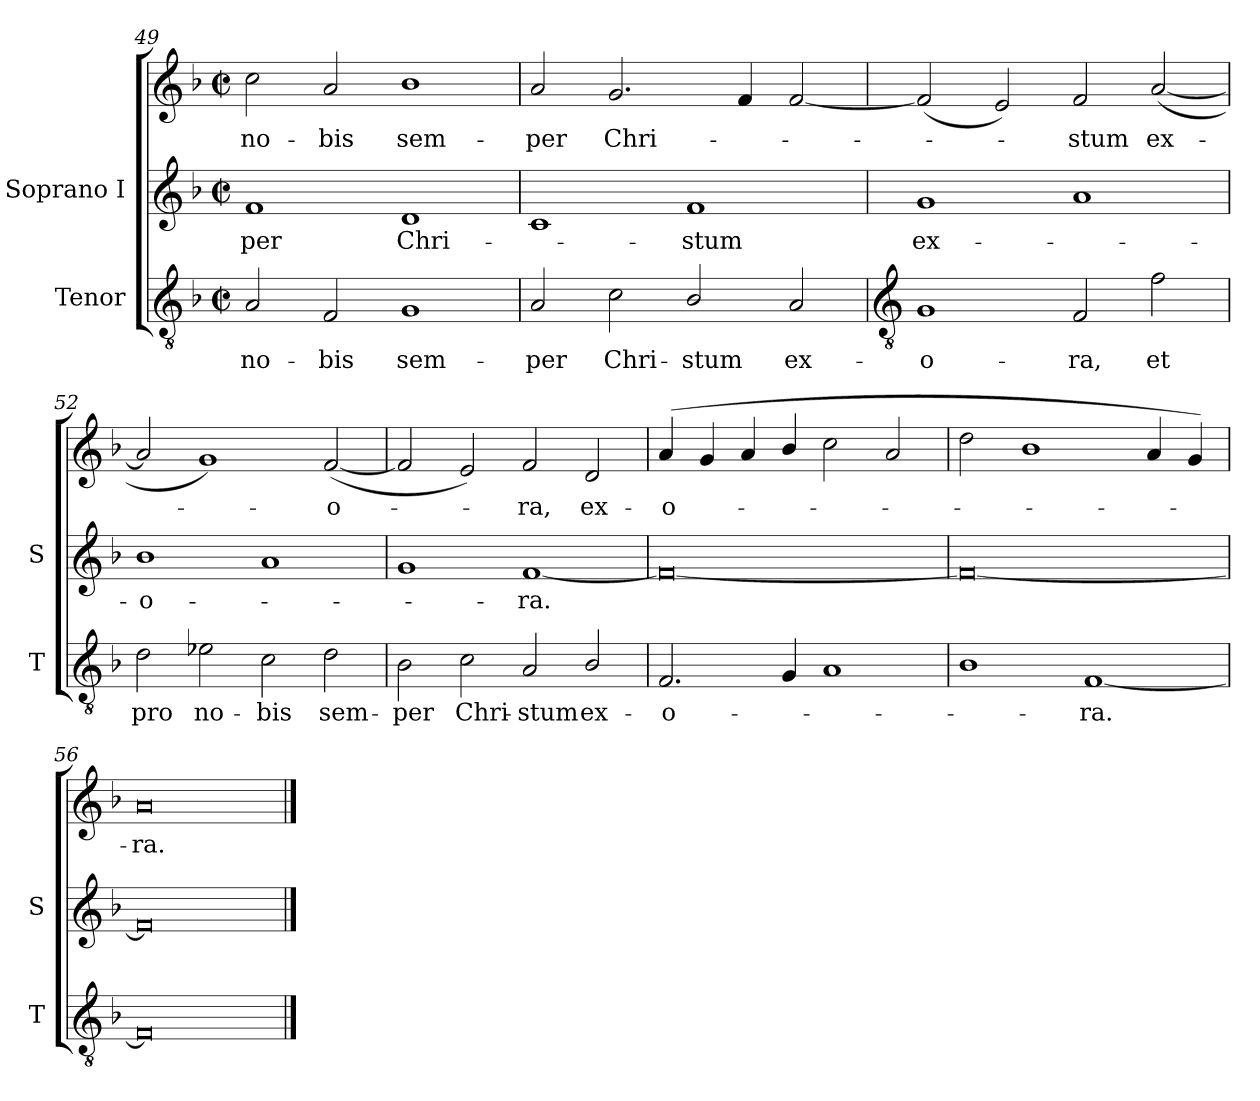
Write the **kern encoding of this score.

**kern	**text	**kern	**text	**kern	**text
*part2	*part2	*part1	*part1	*part1	*part1
*staff3	*staff3	*staff2	*staff2	*staff1	*staff1
*I"Tenor	*	*I"Soprano I	*	*	*
*I'T	*	*I'S	*	*	*
*clefGv2	*	*clefG2	*	*clefG2	*
*k[b-]	*	*k[b-]	*	*k[b-]	*
*F:	*	*F:	*	*F:	*
*M4/2	*	*M4/2	*	*M4/2	*
*met(c|)	*	*met(c|)	*	*met(c|)	*
=49	=49	=49	=49	=49	=49
!	!LO:LY:b	!	!LO:LY:b	!	!LO:LY:b
2A	no-	1f	-per	2cc	-no-
!	!LO:LY:b	!	!	!	!LO:LY:b
2F	-bis	.	.	2a	-bis
!	!LO:LY:b	!	!LO:LY:b	!	!LO:LY:b
1G	sem-	1d	Chri-	1b-	sem-
=50	=50	=50	=50	=50	=50
!	!LO:LY:b	!	!	!	!LO:LY:b
2A	-per	1c	.	2a	per
!	!LO:LY:b	!	!	!	!LO:LY:b
2c	Chri-	.	.	(<2.g	Chri-
!	!LO:LY:b	!	!LO:LY:b	!	!
2B-/	-stum	1f	stum	.	.
.	.	.	.	4f	.
!	!LO:LY:b	!	!	!	!
2A	ex-	.	.	[2f	.
!!LO:LB:g=z
=51	=51	=51	=51	=51	=51
*clefGv2	*	*	*	*	*
!	!LO:LY:b	!	!LO:LY:b	!	!
1G	-o-	1g	ex-	(<2f]	.
.	.	.	.	2e)	.
!	!LO:LY:b	!	!	!	!LO:LY:b
2F	-ra,	1a)	.	2f	stum
!	!LO:LY:b	!	!	!	!LO:LY:b
2f	et	.	.	(<[2a	ex-
=52	=52	=52	=52	=52	=52
!	!LO:LY:b	!	!LO:LY:b	!	!
2d	pro	1b-/	o-	2a]	.
!	!LO:LY:b	!	!	!	!
2e-X	no-	.	.	1g)	.
!	!LO:LY:b	!	!	!	!
2c	-bis	1a	.	.	.
!	!LO:LY:b	!	!	!	!LO:LY:b
2d	sem-	.	.	(<[2f	o-
=53	=53	=53	=53	=53	=53
!	!LO:LY:b	!	!	!	!
2B-	-per	1g	.	2f]	.
!	!LO:LY:b	!	!	!	!
2c	Chri-	.	.	2e)	.
!	!LO:LY:b	!	!LO:LY:b	!	!LO:LY:b
2A	-stum	[1f	-ra.	2f	ra,
!	!LO:LY:b	!	!	!	!LO:LY:b
2B-/	ex-	.	.	2d	ex-
=54	=54	=54	=54	=54	=54
!	!LO:LY:b	!	!	!	!LO:LY:b
2.F	-o-	0f_	.	(<4a	o-
.	.	.	.	4g	.
.	.	.	.	4a	.
4G	.	.	.	4b-/	.
1A	.	.	.	2cc	.
.	.	.	.	2a	.
=55	=55	=55	=55	=55	=55
1B-	.	0f_	.	2dd	.
.	.	.	.	1b-/	.
!	!LO:LY:b	!	!	!	!
[1F	ra.	.	.	.	.
.	.	.	.	4a	.
.	.	.	.	4g)	.
=56	=56	=56	=56	=56	=56
!	!	!	!	!	!LO:LY:b
0F]	.	0f]	.	0a	ra.
==	==	==	==	==	==
*-	*-	*-	*-	*-	*-
